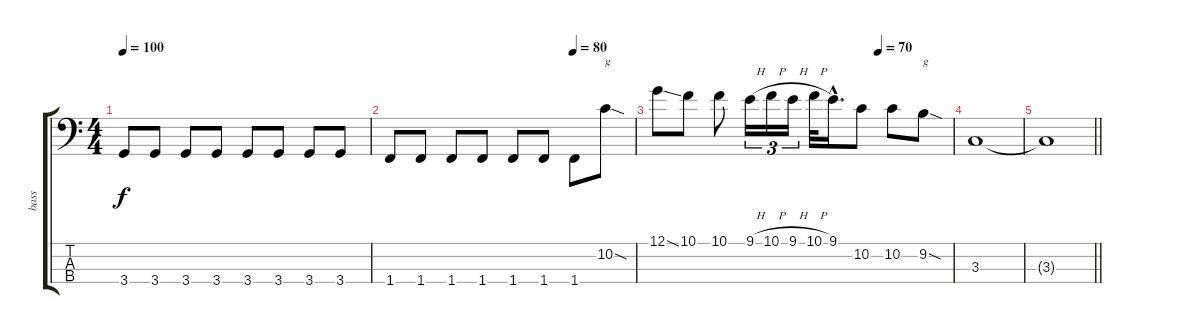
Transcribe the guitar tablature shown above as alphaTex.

\track ("bass" "bass") {instrument electricbasspick}
\staff {score tabs}
\tuning (G2 D2 A1 E1) {hide}
\ts (4 4)
\tempo 100
\clef f4
\ks c
3.4.8{dy f} 3.4.8 3.4.8 3.4.8 3.4.8 3.4.8 3.4.8 3.4.8 |
\tempo (80 0.75)
1.4.8 1.4.8 1.4.8 1.4.8 1.4.8 1.4.8 1.4.8 10.2{sod}.8{txt "g"} |
\tempo (70 0.75)
12.1{ss}.8 10.1.8 10.1.8 9.1{h}.16{tu (3 2)} 10.1{h}.16{tu (3 2)} 9.1{h}.16{tu (3 2)} 10.1{h}.32 9.1{hac}.16{d} 10.2.8 10.2.8 9.2{sod}.8{txt "g"} |
3.3.1 |
\barLineRight lightlight
3.3{t}.1
